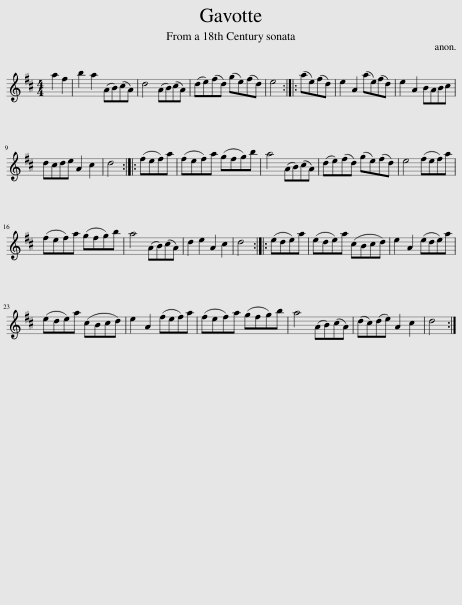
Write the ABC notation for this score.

X:1
L:1/8
M:4/4
I:linebreak $
K:D
V:1 treble
V:1
 a2 f2 | b2 a2 (AB)(cA) | d4 (AB)(cA) | (de)(fd) (ge)(fd) | e4 :: %5
 (ae)(fd) | e2 A2 (ae)(fd) | e2 A2 BABc |$ dcde A2 c2 | d4 :: %10
 (fef)a | (fef)a (gfg)b | a4 (AB)(cA) | (de)(fd) (ge)(fd) | e4 (fef)a |$ %15
 (fef)a (gfg)b | a4 (AB)(cA) | d2 e2 A2 c2 | d4 :: (ede)a | %20
 (ede)a (cBcd) | e2 A2 (ede)a |$ (ede)a (cBcd) | e2 A2 (fef)a | (fef)a (gfg)b | %25
 a4 (AB)(cA) | (dc)(de) A2 c2 | d4 :| %28
